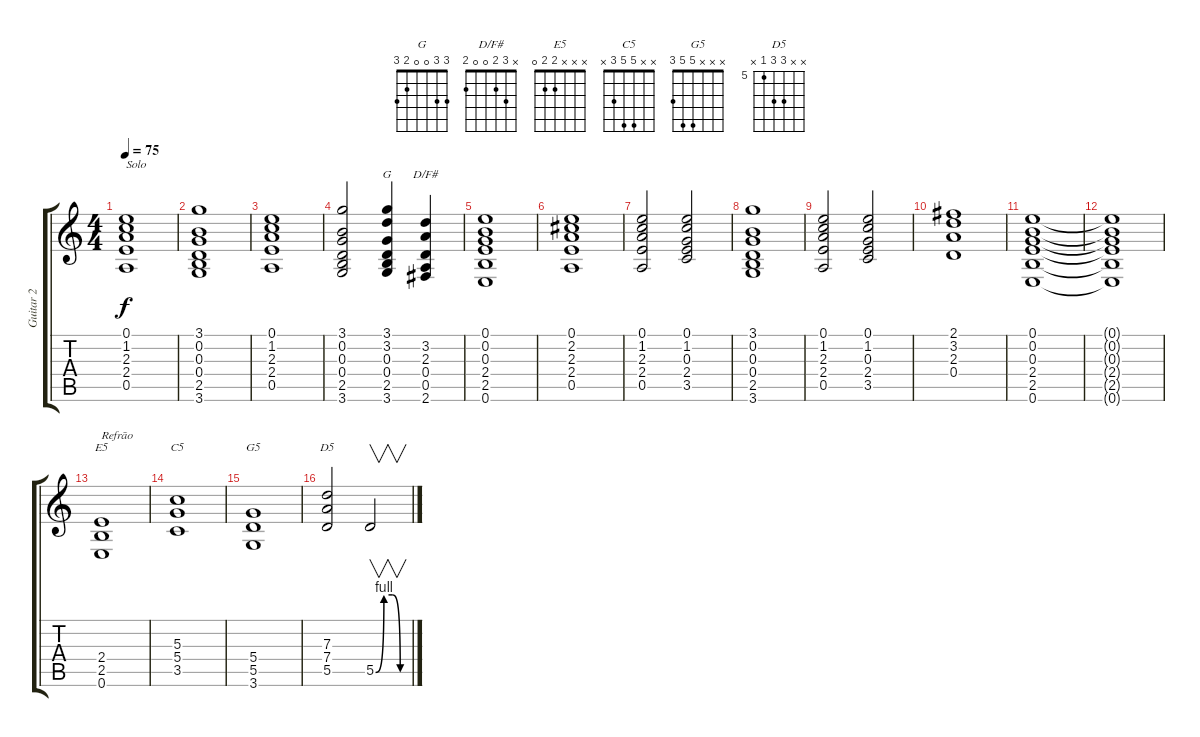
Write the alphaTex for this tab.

\track ("Guitar 2" "Guitar 2") {instrument distortionguitar}
\staff {score tabs}
\tuning (E4 B3 G3 D3 A2 E2) {hide}
\chord ("G" 3 3 0 0 2 3)
\chord ("D/F#" x 3 2 0 0 2)
\chord ("E5" x x x 2 2 0)
\chord ("C5" x x 5 5 3 x)
\chord ("G5" x x x 5 5 3)
\chord ("D5" x x 7 7 5 x) {firstfret 5}
\ts (4 4)
\tempo 75
\clef g2
\ks c
(0.1 1.2 2.3 2.4 0.5).1{txt "Solo" dy f} |
(3.1 0.2 0.3 0.4 2.5 3.6).1 |
(0.1 1.2 2.3 2.4 0.5).1 |
(3.1 0.2 0.3 0.4 2.5 3.6).2 (3.1 3.2 0.3 0.4 2.5 3.6).4{ch "G"} (3.2 2.3 0.4 0.5 2.6).4{ch "D/F#"} |
(0.1 0.2 0.3 2.4 2.5 0.6).1 |
(0.1 2.2 2.3 2.4 0.5).1 |
(0.1 1.2 2.3 2.4 0.5).2 (0.1 1.2 0.3 2.4 3.5).2 |
(3.1 0.2 0.3 0.4 2.5 3.6).1 |
(0.1 1.2 2.3 2.4 0.5).2 (0.1 1.2 0.3 2.4 3.5).2 |
(2.1 3.2 2.3 0.4).1 |
(0.1 0.2 0.3 2.4 2.5 0.6).1 |
(0.1{t} 0.2{t} 0.3{t} 2.4{t} 2.5{t} 0.6{t}).1 |
(2.4 2.5 0.6).1{ch "E5" txt "Refrão"} |
(5.3 5.4 3.5).1{ch "C5"} |
(5.4 5.5 3.6).1{ch "G5"} |
(7.3 7.4 5.5).2{ch "D5"} 5.5{be (custom 0 0 15 4 30 4 45 0 60 0)}.2{v}
